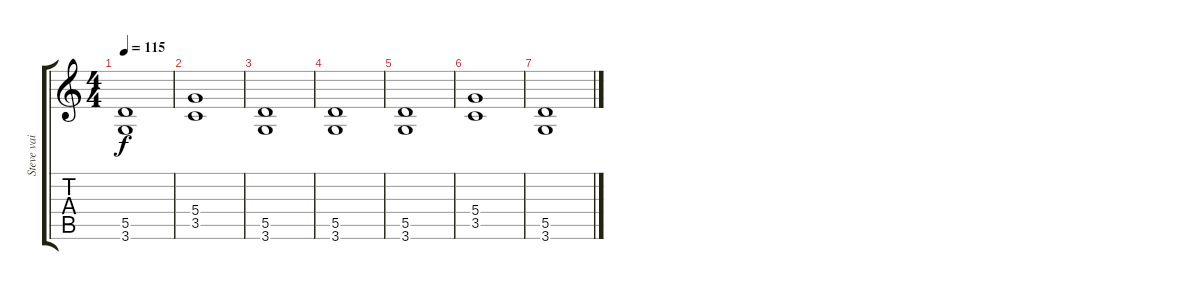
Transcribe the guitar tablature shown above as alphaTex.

\track ("Steve vai" "Steve vai") {instrument distortionguitar}
\staff {score tabs}
\tuning (E4 B3 G3 D3 A2 E2) {hide}
\ts (4 4)
\tempo 115
\clef g2
\ks c
(5.5 3.6).1{dy f} |
(5.4 3.5).1 |
(5.5 3.6).1 |
(5.5 3.6).1 |
(5.5 3.6).1 |
(5.4 3.5).1 |
(5.5 3.6).1
